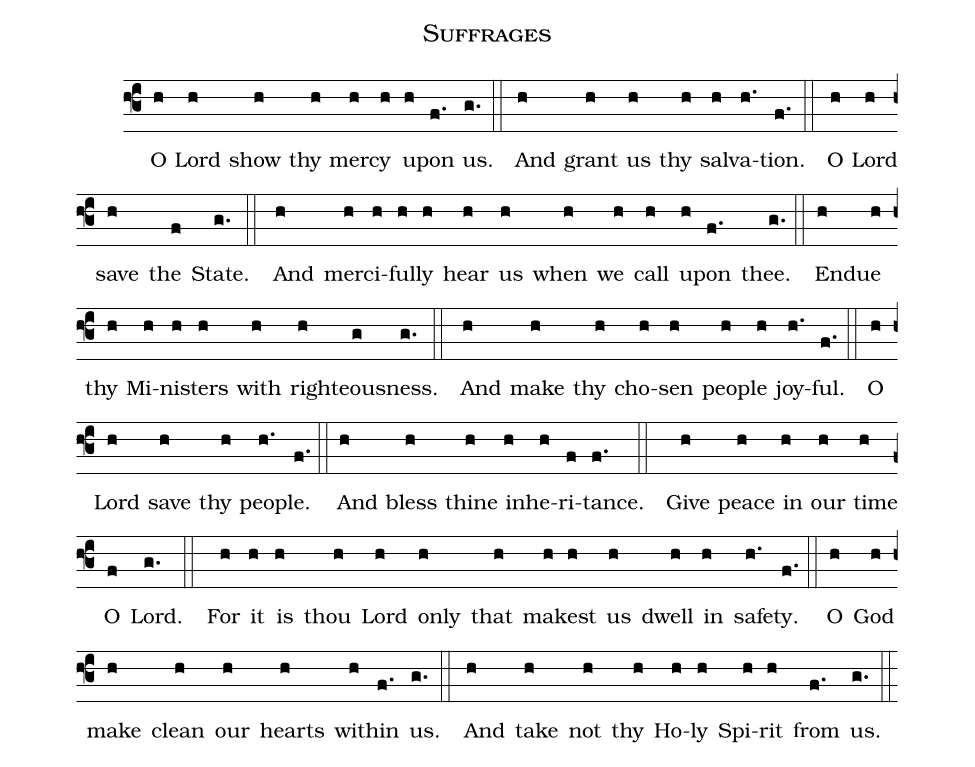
name: Suffrages;
%%
(f3)
℣ O(h) Lord(h) show(h) thy(h) mer(h)cy(h) up(h)on(f.) us.(g.) (::)
℟ And(h) grant(h) us(h) thy(h) sal(h)va(h.)tion.(f.) (::)
℣ O(h) Lord(h) save(h) the(f) State.(g.) (::)
℟ And(h) mer(h)ci(h)ful(h)ly(h) hear(h) us(h) when(h) we(h) call(h) up(h)on(f.) thee.(g.) (::)
℣ En(h)due(h) thy(h) Mi(h)ni(h)sters(h) with(h) right(h)eous(g)ness.(g.) (::)
℟ And(h) make(h) thy(h) cho(h)sen(h) peo(h)ple(h) joy(h.)ful.(f.) (::)
℣ O(h) Lord(h) save(h) thy(h) peo(h.)ple.(f.) (::)
℟ And(h) bless(h) thine(h) in(h)he(h)ri(f)tance.(f.) (::)
℣ Give(h) peace(h) in(h) our(h) time(h) O(f) Lord.(g.) (::)
℟ For(h) it(h) is(h) thou(h) Lord(h) only(h) that(h) mak(h)est(h) us(h) dwell(h) in(h) safe(h.)ty.(f.) (::)
℣ O(h) God(h) make(h) clean(h) our(h) hearts(h) with(h)in(f.) us.(g.) (::)
℟ And(h) take(h) not(h) thy(h) Ho(h)ly(h) Spi(h)rit(h) from(f.) us.(g.) (::)
